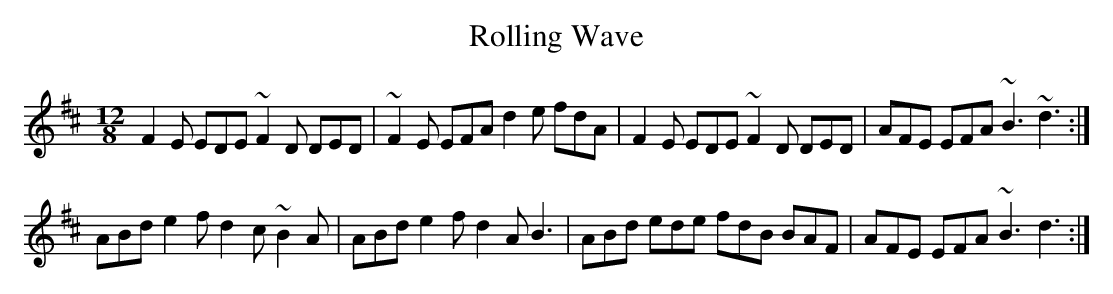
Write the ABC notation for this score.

X:1
T:Rolling Wave
M:12/8
L:1/8
K:D
F2E EDE ~F2D DED|~F2E EFA d2e fdA|F2E EDE ~F2D DED|AFE EFA ~B3 ~d3:|
ABd e2f d2c ~B2A|ABd e2f d2A B3|ABd ede fdB BAF|AFE EFA ~B3 d3:|
